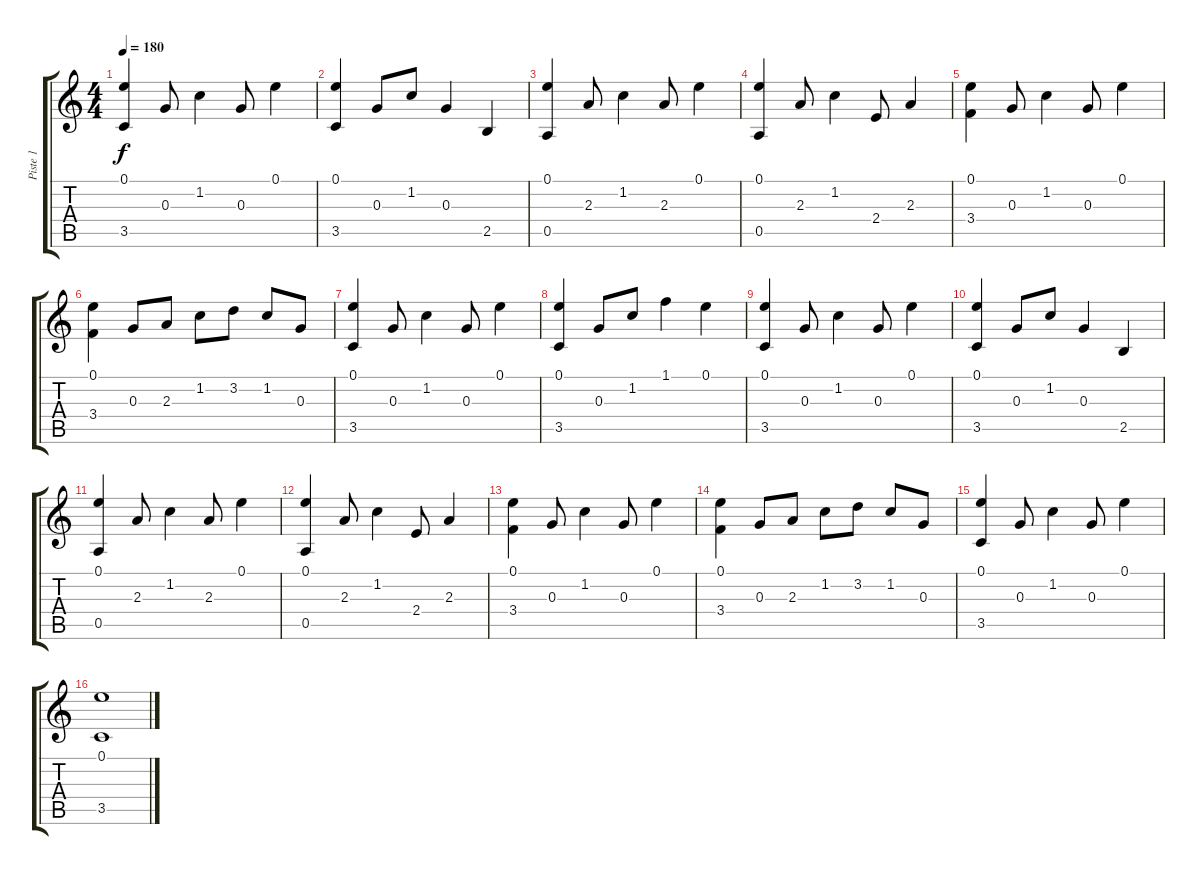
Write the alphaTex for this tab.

\track ("Piste 1" "Piste 1") {instrument acousticguitarnylon}
\staff {score tabs}
\tuning (E4 B3 G3 D3 A2 E2) {hide}
\ts (4 4)
\tempo 180
\clef g2
\ks c
(0.1 3.5).4{dy f} 0.3.8 1.2.4 0.3.8 0.1.4 |
(0.1 3.5).4 0.3.8 1.2.8 0.3.4 2.5.4 |
(0.1 0.5).4 2.3.8 1.2.4 2.3.8 0.1.4 |
(0.1 0.5).4 2.3.8 1.2.4 2.4.8 2.3.4 |
(0.1 3.4).4 0.3.8 1.2.4 0.3.8 0.1.4 |
(0.1 3.4).4 0.3.8 2.3.8 1.2.8 3.2.8 1.2.8 0.3.8 |
(0.1 3.5).4 0.3.8 1.2.4 0.3.8 0.1.4 |
(0.1 3.5).4{volume 12} 0.3.8 1.2.8 1.1.4 0.1.4 |
(0.1 3.5).4 0.3.8 1.2.4 0.3.8 0.1.4 |
(0.1 3.5).4{volume 8} 0.3.8 1.2.8 0.3.4 2.5.4 |
(0.1 0.5).4 2.3.8 1.2.4 2.3.8 0.1.4 |
(0.1 0.5).4{volume 4} 2.3.8 1.2.4 2.4.8 2.3.4 |
(0.1 3.4).4 0.3.8 1.2.4 0.3.8 0.1.4 |
(0.1 3.4).4{volume 0} 0.3.8 2.3.8 1.2.8 3.2.8 1.2.8 0.3.8 |
(0.1 3.5).4 0.3.8 1.2.4 0.3.8 0.1.4 |
(0.1 3.5).1
